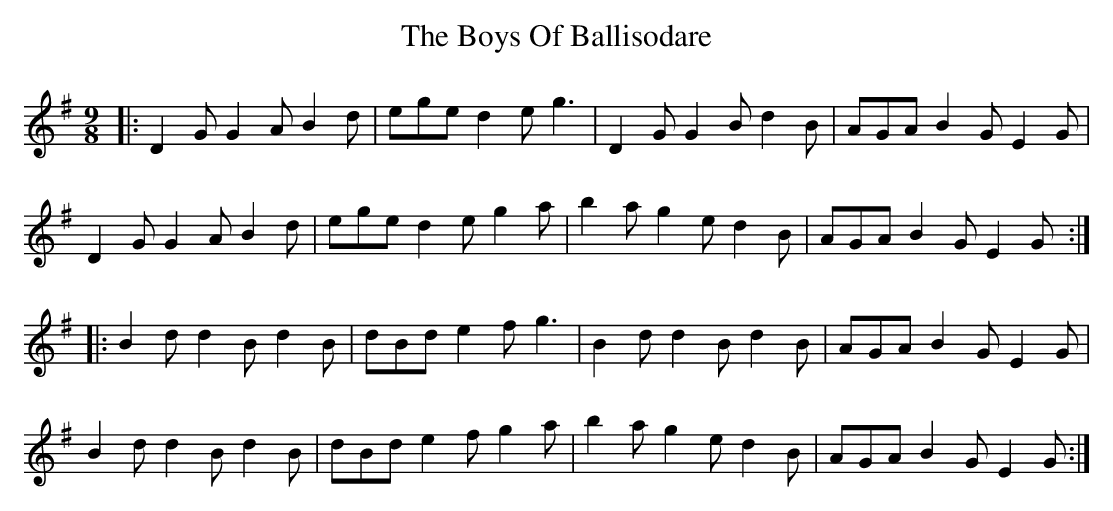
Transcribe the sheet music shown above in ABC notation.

X:1
T: The Boys Of Ballisodare
M: 9/8
L: 1/8
K: Gmaj
|:D2 G G2 A B2 d|ege d2 e g3|D2 G G2 B d2 B|AGA B2 G E2 G|
D2 G G2 A B2 d|ege d2 e g2 a|b2 a g2 e d2 B|AGA B2 G E2 G:|
|:B2 d d2 B d2 B|dBd e2 f g3|B2 d d2 B d2 B|AGA B2 G E2 G|
B2 d d2 B d2 B|dBd e2 f g2 a|b2 a g2 e d2 B|AGA B2 G E2 G:|
